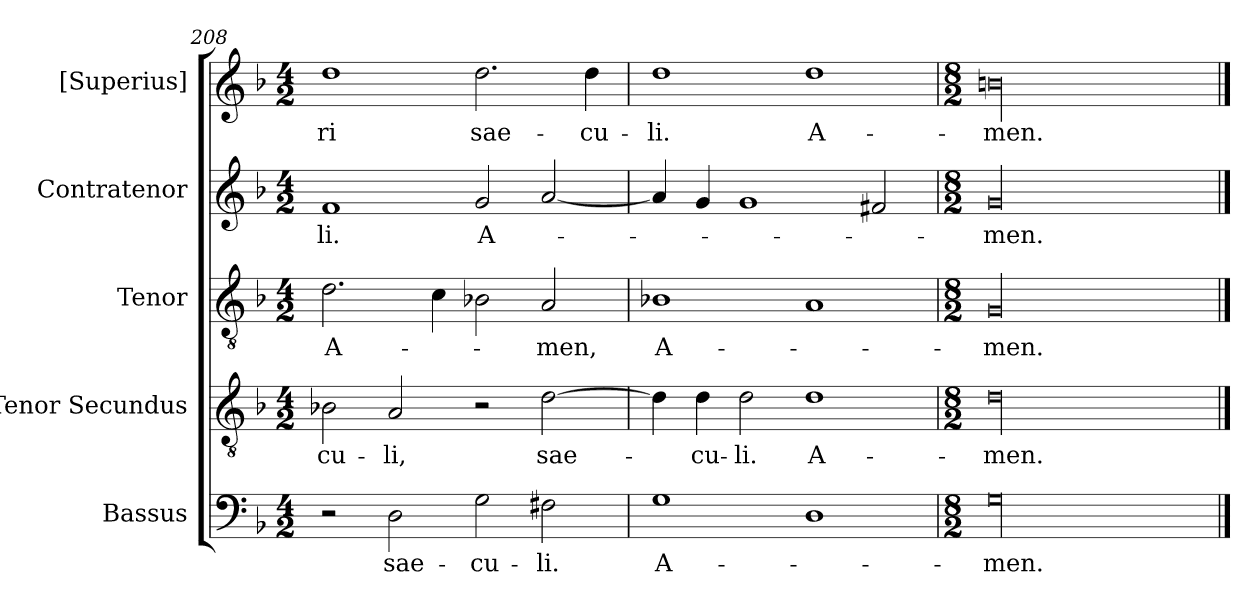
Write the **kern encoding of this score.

**kern	**text	**kern	**text	**kern	**text	**kern	**text	**kern	**text
*part5	*part5	*part4	*part4	*part3	*part3	*part2	*part2	*part1	*part1
*staff5	*staff5	*staff4	*staff4	*staff3	*staff3	*staff2	*staff2	*staff1	*staff1
*I"Bassus	*	*I"Tenor Secundus	*	*I"Tenor	*	*I"Contratenor	*	*I"[Superius]	*
*clefF4	*	*clefGv2	*	*clefGv2	*	*clefG2	*	*clefG2	*
*k[b-]	*	*k[b-]	*	*k[b-]	*	*k[b-]	*	*k[b-]	*
*M4/2	*	*M4/2	*	*M4/2	*	*M4/2	*	*M4/2	*
=208	=208	=208	=208	=208	=208	=208	=208	=208	=208
2r	.	2B-X\	-cu-	2.d\	A-	1f/	-li.	1dd\	-ri
2D\	sae-	2A/	-li,	.	.	.	.	.	.
.	.	.	.	4c\	.	.	.	.	.
2G\	-cu-	2r	.	2B-X\	.	2g/	A-	2.dd\	sae-
2F#X\	-li.	[2d\	sae-	2A/	-men,	[2a/	.	.	.
.	.	.	.	.	.	.	.	4dd\	-cu-
=209	=209	=209	=209	=209	=209	=209	=209	=209	=209
1G\	A-	4d\]	.	1B-X\	A-	4a/]	.	1dd\	-li.
.	.	4d\	-cu-	.	.	4g/	.	.	.
.	.	2d\	-li.	.	.	1g/	.	.	.
1D\	.	1d\	A-	1A/	.	.	.	1dd\	A-
.	.	.	.	.	.	2f#X/	.	.	.
=210	=210	=210	=210	=210	=210	=210	=210	=210	=210
*M8/2	*	*M8/2	*	*M8/2	*	*M8/2	*	*M8/2	*
00G\	-men.	00d\	-men.	00G/	-men.	00g/	-men.	00bn\	-men.
==	==	==	==	==	==	==	==	==	==
*-	*-	*-	*-	*-	*-	*-	*-	*-	*-
